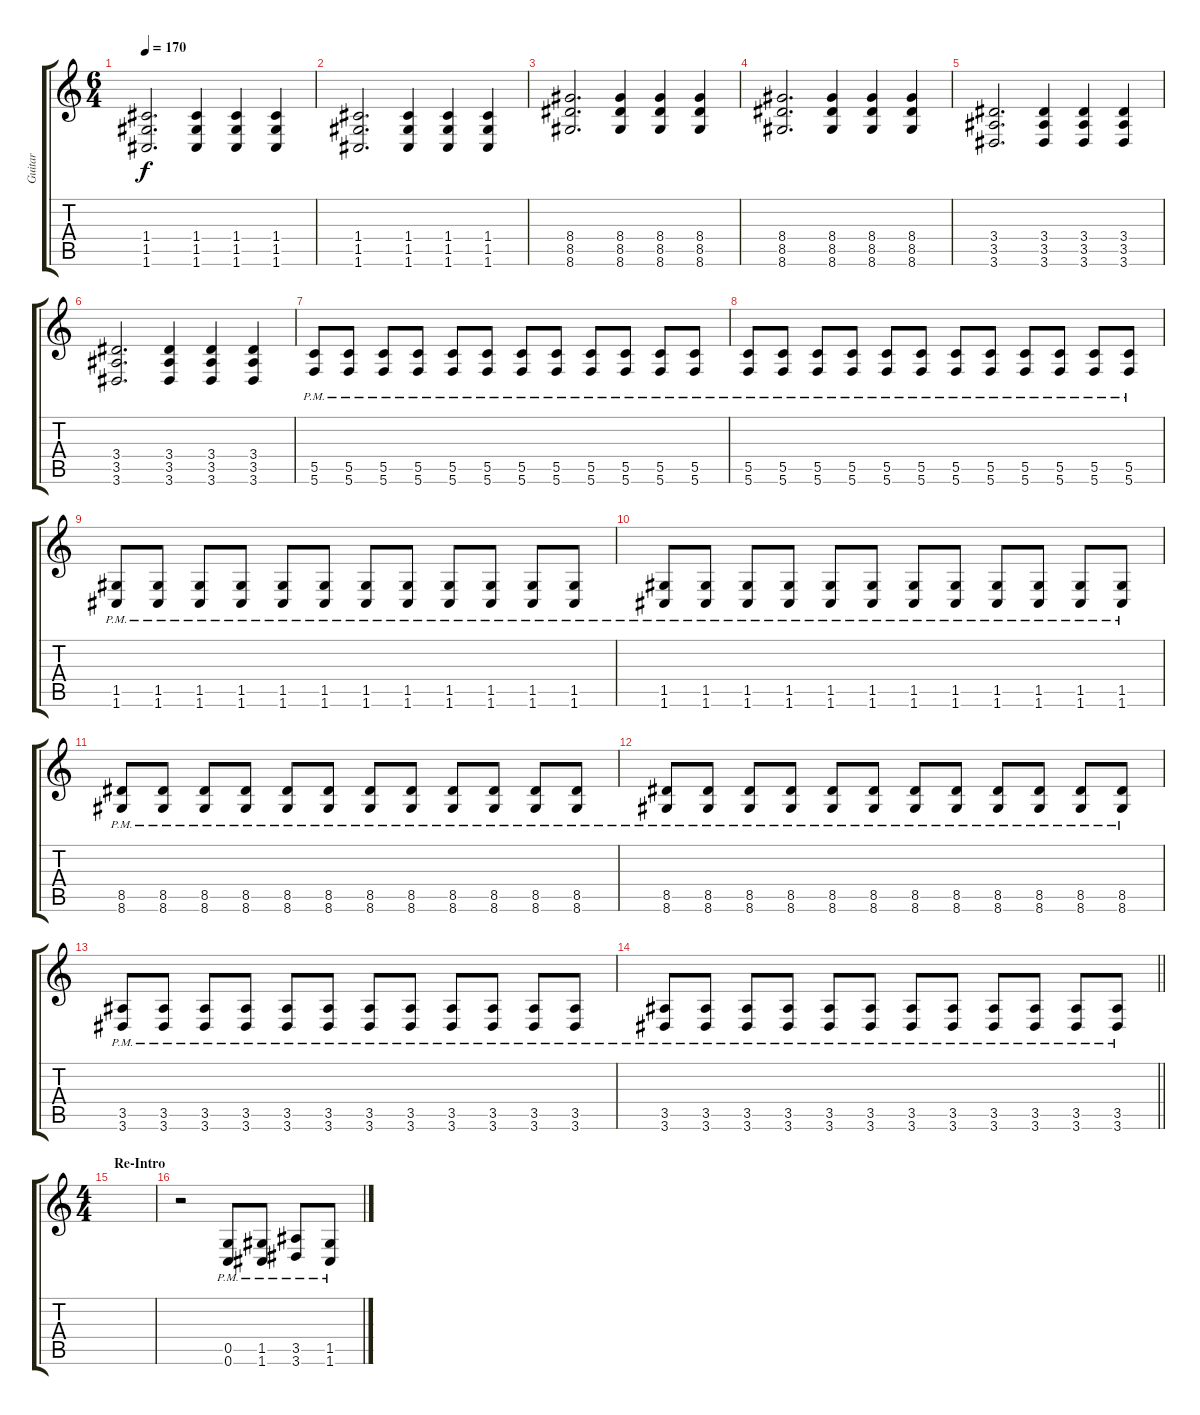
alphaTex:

\track ("Guitar" "Guitar") {instrument distortionguitar}
\staff {score tabs}
\tuning (D4 A3 F3 C3 G2 C2) {hide}
\ts (6 4)
\tempo 170
\clef g2
\ks c
(1.4 1.5 1.6).2{d dy f} (1.4 1.5 1.6).4 (1.4 1.5 1.6).4 (1.4 1.5 1.6).4 |
(1.4 1.5 1.6).2{d} (1.4 1.5 1.6).4 (1.4 1.5 1.6).4 (1.4 1.5 1.6).4 |
(8.4 8.5 8.6).2{d} (8.4 8.5 8.6).4 (8.4 8.5 8.6).4 (8.4 8.5 8.6).4 |
(8.4 8.5 8.6).2{d} (8.4 8.5 8.6).4 (8.4 8.5 8.6).4 (8.4 8.5 8.6).4 |
(3.4 3.5 3.6).2{d} (3.4 3.5 3.6).4 (3.4 3.5 3.6).4 (3.4 3.5 3.6).4 |
(3.4 3.5 3.6).2{d} (3.4 3.5 3.6).4 (3.4 3.5 3.6).4 (3.4 3.5 3.6).4 |
(5.5{pm} 5.6{pm}).8 (5.5{pm} 5.6{pm}).8 (5.5{pm} 5.6{pm}).8 (5.5{pm} 5.6{pm}).8 (5.5{pm} 5.6{pm}).8 (5.5{pm} 5.6{pm}).8 (5.5{pm} 5.6{pm}).8 (5.5{pm} 5.6{pm}).8 (5.5{pm} 5.6{pm}).8 (5.5{pm} 5.6{pm}).8 (5.5{pm} 5.6{pm}).8 (5.5{pm} 5.6{pm}).8 |
(5.5{pm} 5.6{pm}).8 (5.5{pm} 5.6{pm}).8 (5.5{pm} 5.6{pm}).8 (5.5{pm} 5.6{pm}).8 (5.5{pm} 5.6{pm}).8 (5.5{pm} 5.6{pm}).8 (5.5{pm} 5.6{pm}).8 (5.5{pm} 5.6{pm}).8 (5.5{pm} 5.6{pm}).8 (5.5{pm} 5.6{pm}).8 (5.5{pm} 5.6{pm}).8 (5.5{pm} 5.6{pm}).8 |
(1.5{pm} 1.6{pm}).8 (1.5{pm} 1.6{pm}).8 (1.5{pm} 1.6{pm}).8 (1.5{pm} 1.6{pm}).8 (1.5{pm} 1.6{pm}).8 (1.5{pm} 1.6{pm}).8 (1.5{pm} 1.6{pm}).8 (1.5{pm} 1.6{pm}).8 (1.5{pm} 1.6{pm}).8 (1.5{pm} 1.6{pm}).8 (1.5{pm} 1.6{pm}).8 (1.5{pm} 1.6{pm}).8 |
(1.5{pm} 1.6{pm}).8 (1.5{pm} 1.6{pm}).8 (1.5{pm} 1.6{pm}).8 (1.5{pm} 1.6{pm}).8 (1.5{pm} 1.6{pm}).8 (1.5{pm} 1.6{pm}).8 (1.5{pm} 1.6{pm}).8 (1.5{pm} 1.6{pm}).8 (1.5{pm} 1.6{pm}).8 (1.5{pm} 1.6{pm}).8 (1.5{pm} 1.6{pm}).8 (1.5{pm} 1.6{pm}).8 |
(8.5{pm} 8.6{pm}).8 (8.5{pm} 8.6{pm}).8 (8.5{pm} 8.6{pm}).8 (8.5{pm} 8.6{pm}).8 (8.5{pm} 8.6{pm}).8 (8.5{pm} 8.6{pm}).8 (8.5{pm} 8.6{pm}).8 (8.5{pm} 8.6{pm}).8 (8.5{pm} 8.6{pm}).8 (8.5{pm} 8.6{pm}).8 (8.5{pm} 8.6{pm}).8 (8.5{pm} 8.6{pm}).8 |
(8.5{pm} 8.6{pm}).8 (8.5{pm} 8.6{pm}).8 (8.5{pm} 8.6{pm}).8 (8.5{pm} 8.6{pm}).8 (8.5{pm} 8.6{pm}).8 (8.5{pm} 8.6{pm}).8 (8.5{pm} 8.6{pm}).8 (8.5{pm} 8.6{pm}).8 (8.5{pm} 8.6{pm}).8 (8.5{pm} 8.6{pm}).8 (8.5{pm} 8.6{pm}).8 (8.5{pm} 8.6{pm}).8 |
(3.5{pm} 3.6{pm}).8 (3.5{pm} 3.6{pm}).8 (3.5{pm} 3.6{pm}).8 (3.5{pm} 3.6{pm}).8 (3.5{pm} 3.6{pm}).8 (3.5{pm} 3.6{pm}).8 (3.5{pm} 3.6{pm}).8 (3.5{pm} 3.6{pm}).8 (3.5{pm} 3.6{pm}).8 (3.5{pm} 3.6{pm}).8 (3.5{pm} 3.6{pm}).8 (3.5{pm} 3.6{pm}).8 |
\barLineRight lightlight
(3.5{pm} 3.6{pm}).8 (3.5{pm} 3.6{pm}).8 (3.5{pm} 3.6{pm}).8 (3.5{pm} 3.6{pm}).8 (3.5{pm} 3.6{pm}).8 (3.5{pm} 3.6{pm}).8 (3.5{pm} 3.6{pm}).8 (3.5{pm} 3.6{pm}).8 (3.5{pm} 3.6{pm}).8 (3.5{pm} 3.6{pm}).8 (3.5{pm} 3.6{pm}).8 (3.5{pm} 3.6{pm}).8 |
\ts (4 4)
\section ("" "Re-Intro")
|
r.2 (0.5{pm} 0.6{pm}).8 (1.5{pm} 1.6{pm}).8 (3.5{pm} 3.6{pm}).8 (1.5{pm} 1.6{pm}).8
